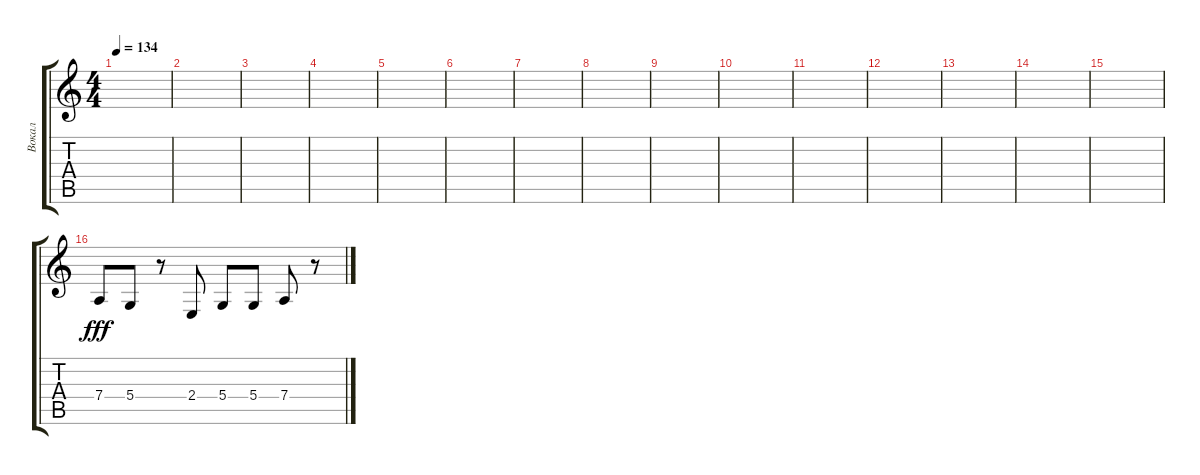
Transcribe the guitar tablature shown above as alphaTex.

\track ("Вокал" "Вокал") {instrument oboe}
\staff {score tabs}
\tuning (E4 B3 G3 D3 A2 E2) {hide}
\ts (4 4)
\tempo 134
\clef g2
\ks c
|
|
|
|
|
|
|
|
|
|
|
|
|
|
|
7.4.8{dy fff} 5.4.8 r.8 2.4.8 5.4.8 5.4.8 7.4.8 r.8
